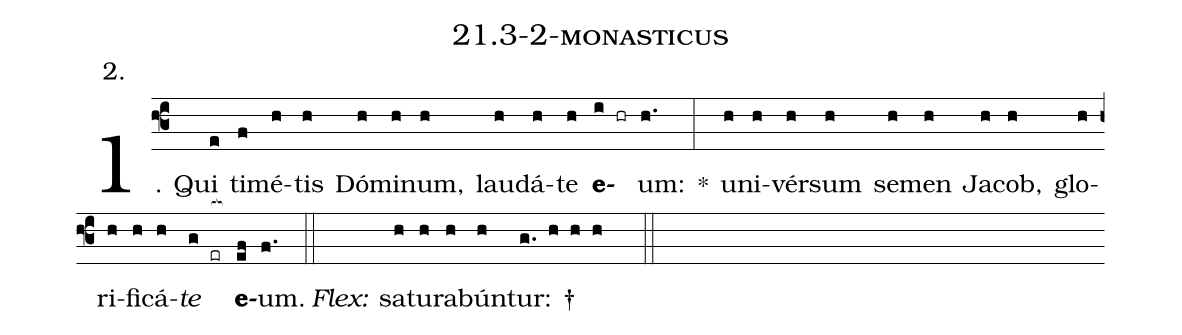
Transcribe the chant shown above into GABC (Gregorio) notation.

name: 21.3-2-monasticus;
annotation: 2.;
%%
(f3)1. Qui(e) ti(f)mé(h)tis(h) Dó(h)mi(h)num,(h) lau(h)dá(h)te(h) <b>e</b>(i hr)um:(h.) *(:) u(h)ni(h)vér(h)sum(h) se(h)men(h) Ja(h)cob,(h) glo(h)ri(h)fi(h)cá(h)<i>te</i>(g er[ocb:1{]) <b>e</b>(ef[ocb:0}])um.(f.) (::)
<i>Flex:</i>()  sa(h)tu(h)ra(h)bún(h)tur: †(g. h h h  ::)

%E(h) u(h) o(h) u(g) a(ef) e.(f.) (::)
